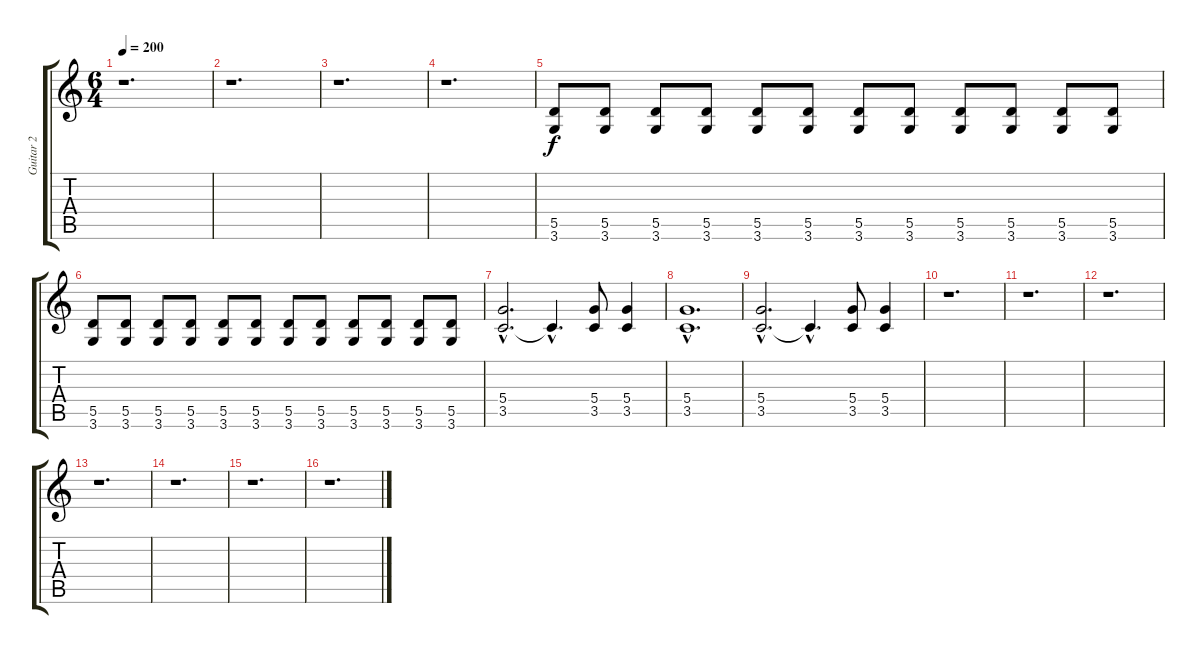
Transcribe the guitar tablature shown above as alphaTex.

\track ("Guitar 2" "Guitar 2") {instrument electricguitarclean}
\staff {score tabs}
\tuning (E4 B3 G3 D3 A2 E2) {hide}
\ts (6 4)
\tempo 200
\clef g2
\ks c
r.1{d dy f} |
r.1{d} |
r.1{d} |
r.1{d} |
(5.5 3.6).8 (5.5 3.6).8 (5.5 3.6).8 (5.5 3.6).8 (5.5 3.6).8 (5.5 3.6).8 (5.5 3.6).8 (5.5 3.6).8 (5.5 3.6).8 (5.5 3.6).8 (5.5 3.6).8 (5.5 3.6).8 |
(5.5 3.6).8 (5.5 3.6).8 (5.5 3.6).8 (5.5 3.6).8 (5.5 3.6).8 (5.5 3.6).8 (5.5 3.6).8 (5.5 3.6).8 (5.5 3.6).8 (5.5 3.6).8 (5.5 3.6).8 (5.5 3.6).8 |
(5.4{hac} 3.5{hac}).2{d} 3.5{hac t}.4{d} (5.4 3.5).8 (5.4 3.5).4 |
(5.4{hac} 3.5{hac}).1{d} |
(5.4{hac} 3.5{hac}).2{d} 3.5{hac t}.4{d} (5.4 3.5).8 (5.4 3.5).4 |
r.1{d} |
r.1{d} |
r.1{d} |
r.1{d} |
r.1{d} |
r.1{d} |
r.1{d}
